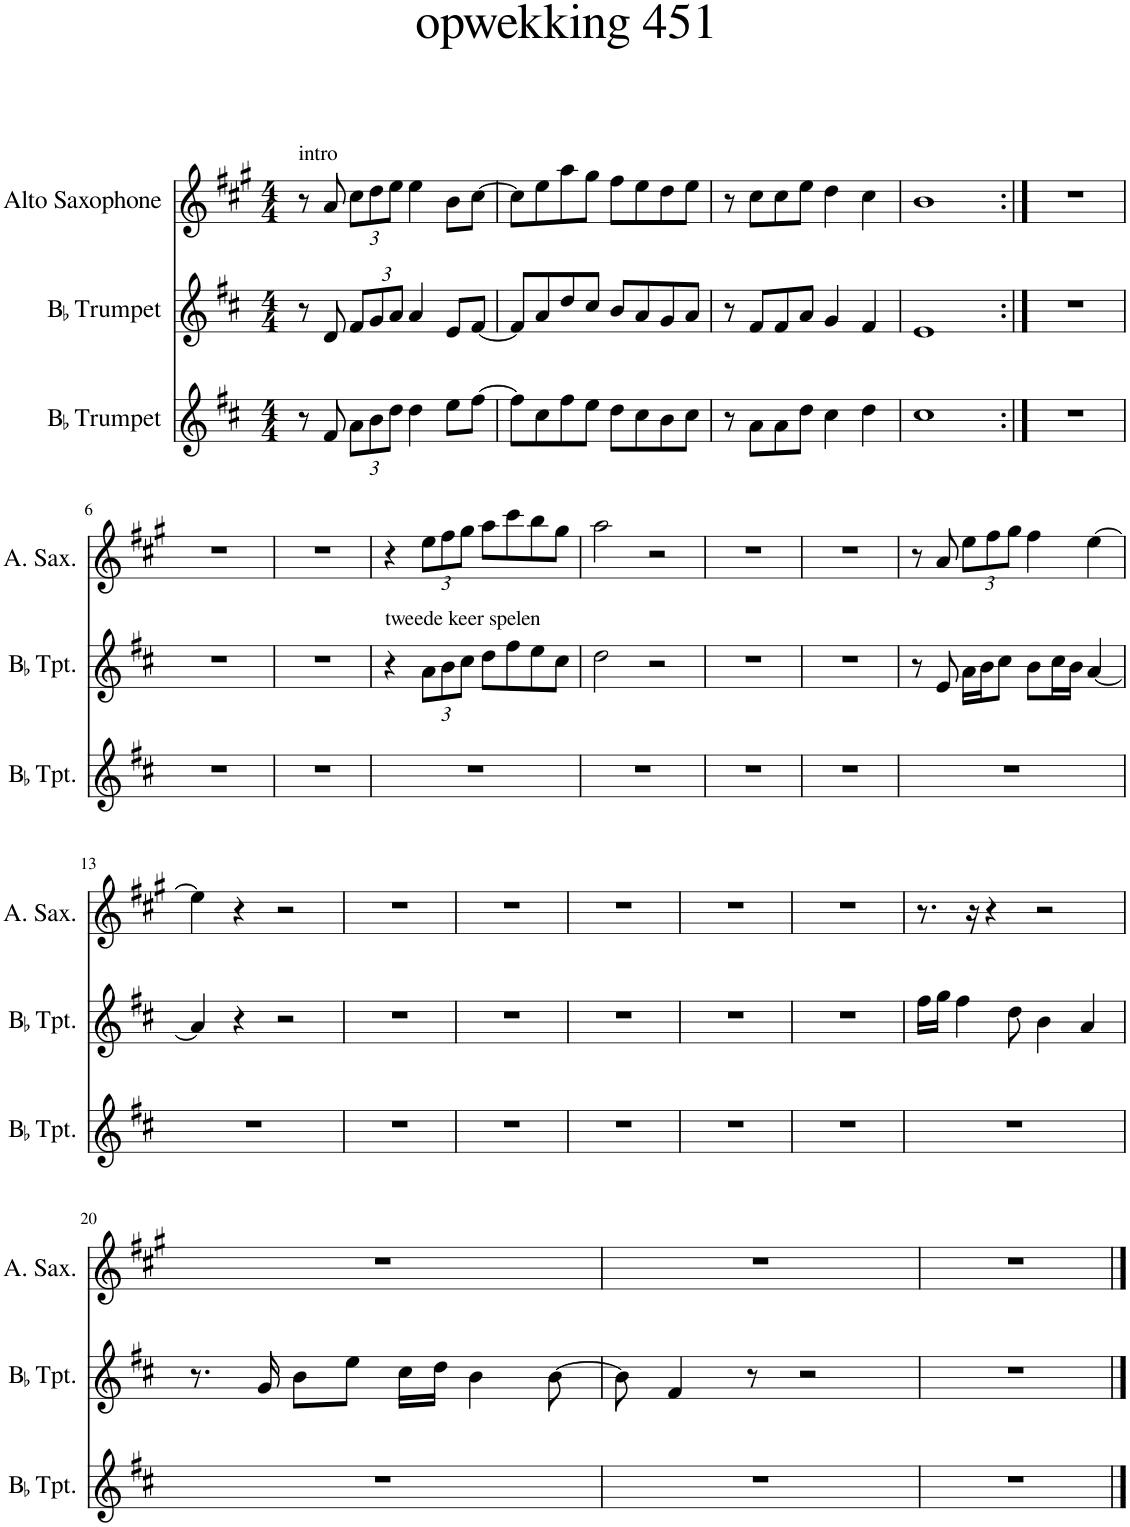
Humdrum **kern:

**kern	**kern	**kern
*part3	*part2	*part1
*staff3	*staff2	*staff1
*I"BaccidentalFlat Trumpet	*I"BaccidentalFlat Trumpet	*I"Alto Saxophone
*I'BaccidentalFlat Tpt.	*I'BaccidentalFlat Tpt.	*I'A. Sax.
*clefG2	*clefG2	*clefG2
*Trd1c2	*Trd1c2	*Trd5c9
*k[f#c#]	*k[f#c#]	*k[f#c#g#]
*M4/4	*M4/4	*M4/4
=1	=1	=1
!	!	!LO:TX:a:t=intro
8r	8r	8r
8f#/	8d/	8a/
*Xbrackettup	*Xbrackettup	*Xbrackettup
12a\L	12f#/L	12cc#\L
12b\	12g/	12dd\
12dd\J	12a/J	12ee\J
4dd\	4a/	4ee\
8ee\L	8e/L	8b\L
[8ff#\J	[8f#/J	[8cc#\J
=2	=2	=2
8ff#\L]	8f#/L]	8cc#\L]
8cc#\	8a/	8ee\
8ff#\	8dd/	8aa\
8ee\J	8cc#/J	8gg#\J
8dd\L	8b/L	8ff#\L
8cc#\	8a/	8ee\
8b\	8g/	8dd\
8cc#\J	8a/J	8ee\J
=3	=3	=3
8r	8r	8r
8a\L	8f#/L	8cc#\L
8a\	8f#/	8cc#\
8dd\J	8a/J	8ee\J
4cc#\	4g/	4dd\
4dd\	4f#/	4cc#\
=4	=4	=4
1cc#	1e	1b
=5:|!	=5:|!	=5:|!
1r	1r	1r
!!LO:LB:g=z
=6	=6	=6
1r	1r	1r
=7	=7	=7
1r	1r	1r
=8	=8	=8
!	!LO:TX:a:t=tweede keer spelen	!
1r	4r	4r
.	12a\L	12ee\L
.	12b\	12ff#\
.	12cc#\J	12gg#\J
.	8dd\L	8aa\L
.	8ff#\	8ccc#\
.	8ee\	8bb\
.	8cc#\J	8gg#\J
=9	=9	=9
1r	2dd\	2aa\
.	2r	2r
=10	=10	=10
1r	1r	1r
=11	=11	=11
1r	1r	1r
=12	=12	=12
1r	8r	8r
.	8e/	8a/
.	16a\LL	12ee\L
.	16b\J	.
.	.	12ff#\
.	8cc#\J	.
.	.	12gg#\J
.	8b\L	4ff#\
.	16cc#\L	.
.	16b\JJ	.
.	[4a/	[4ee\
!!LO:LB:g=z
=13	=13	=13
1r	4a/]	4ee\]
.	4r	4r
.	2r	2r
=14	=14	=14
1r	1r	1r
=15	=15	=15
1r	1r	1r
=16	=16	=16
1r	1r	1r
=17	=17	=17
1r	1r	1r
=18	=18	=18
1r	1r	1r
=19	=19	=19
1r	16ff#\LL	8.r
.	16gg\JJ	.
.	4ff#\	.
.	.	16r
.	.	4r
.	8dd\	.
.	4b\	2r
.	4a/	.
!!LO:LB:g=z
=20	=20	=20
1r	8.r	1r
.	16g/	.
.	8b\L	.
.	8ee\J	.
.	16cc#\LL	.
.	16dd\JJ	.
.	4b\	.
.	[8b\	.
=21	=21	=21
1r	8b\]	1r
.	4f#/	.
.	8r	.
.	2r	.
=22	=22	=22
1r	1r	1r
==	==	==
*-	*-	*-
